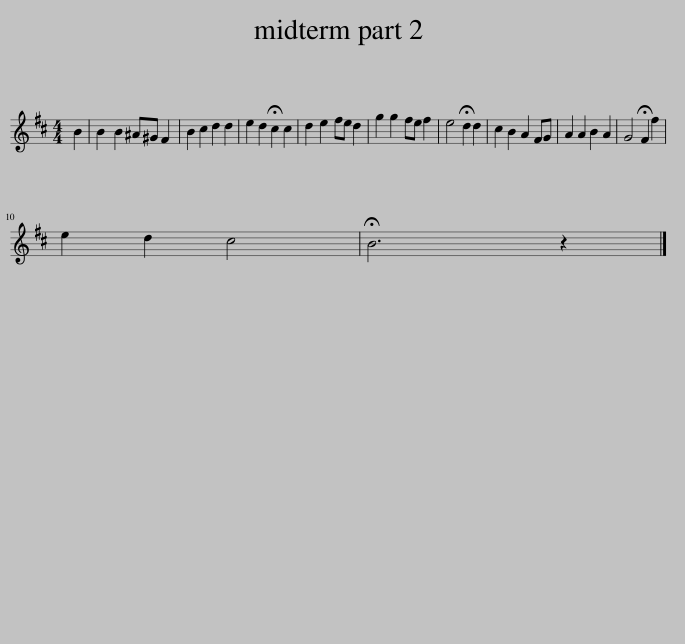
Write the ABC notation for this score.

X:1
L:1/8
M:4/4
I:linebreak $
K:D
V:1 treble
V:1
 B2 | B2 B2 ^A^G F2 | B2 c2 d2 d2 | e2 d2 !fermata!c2 c2 | d2 e2 fe d2 | %5
 g2 g2 fe f2 | e4 !fermata!d2 d2 | c2 B2 A2 FG | A2 A2 B2 A2 | G4 !fermata!F2 f2 |$ %10
 e2 d2 c4 | !fermata!B6 z2 |] %12
